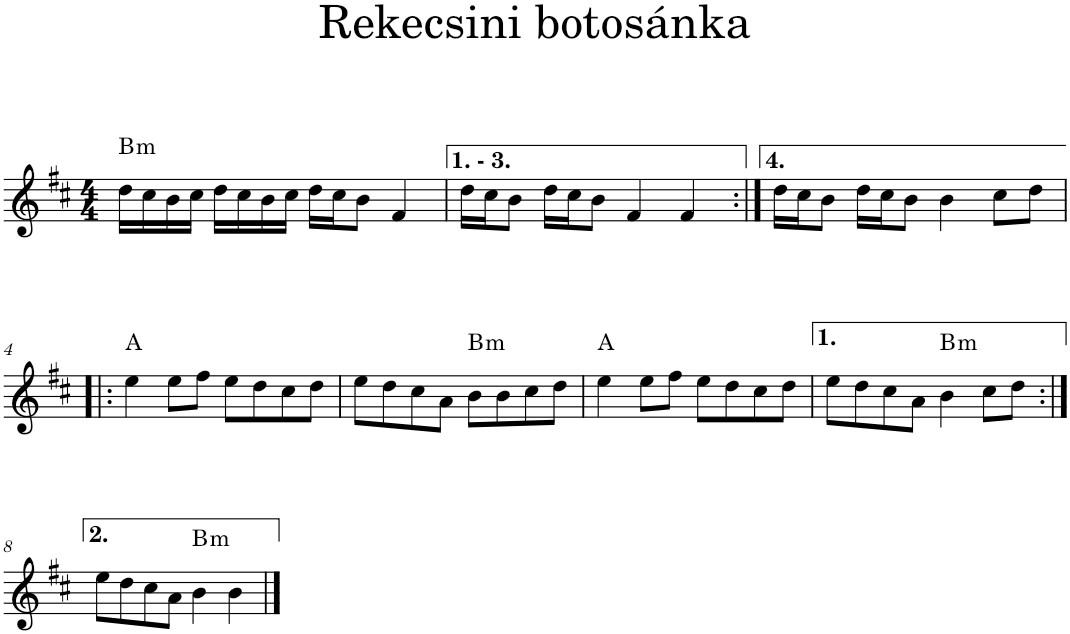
**kern	**harte
*part1	*part1
*staff1	*
*I"Piano	*
*I'Pno.	*
*clefG2	*
*k[f#c#]	*
*M4/4	*
=1	=1
!	!LO:H:kt=m
16dd\LL	B:min
16cc#\	.
16b\	.
16cc#\JJ	.
16dd\LL	.
16cc#\	.
16b\	.
16cc#\JJ	.
16dd\LL	.
16cc#\J	.
8b\J	.
4f#/	.
=2	=2
16dd\LL	.
16cc#\J	.
8b\J	.
16dd\LL	.
16cc#\J	.
8b\J	.
4f#/	.
4f#/	.
=3:|!	=3:|!
16dd\LL	.
16cc#\J	.
8b\J	.
16dd\LL	.
16cc#\J	.
8b\J	.
4b\	.
8cc#\L	.
8dd\J	.
!!LO:LB:g=z
=4!|:	=4!|:
4ee\	A:maj
8ee\L	.
8ff#\J	.
8ee\L	.
8dd\	.
8cc#\	.
8dd\J	.
=5	=5
8ee\L	.
8dd\	.
8cc#\	.
8a\J	.
!	!LO:H:kt=m
8b\L	B:min
8b\	.
8cc#\	.
8dd\J	.
=6	=6
4ee\	A:maj
8ee\L	.
8ff#\J	.
8ee\L	.
8dd\	.
8cc#\	.
8dd\J	.
=7	=7
8ee\L	.
8dd\	.
8cc#\	.
8a\J	.
!	!LO:H:kt=m
4b\	B:min
8cc#\L	.
8dd\J	.
!!LO:LB:g=z
=8:|!	=8:|!
8ee\L	.
8dd\	.
8cc#\	.
8a\J	.
!	!LO:H:kt=m
4b\	B:min
4b\	.
==	==
*-	*-
